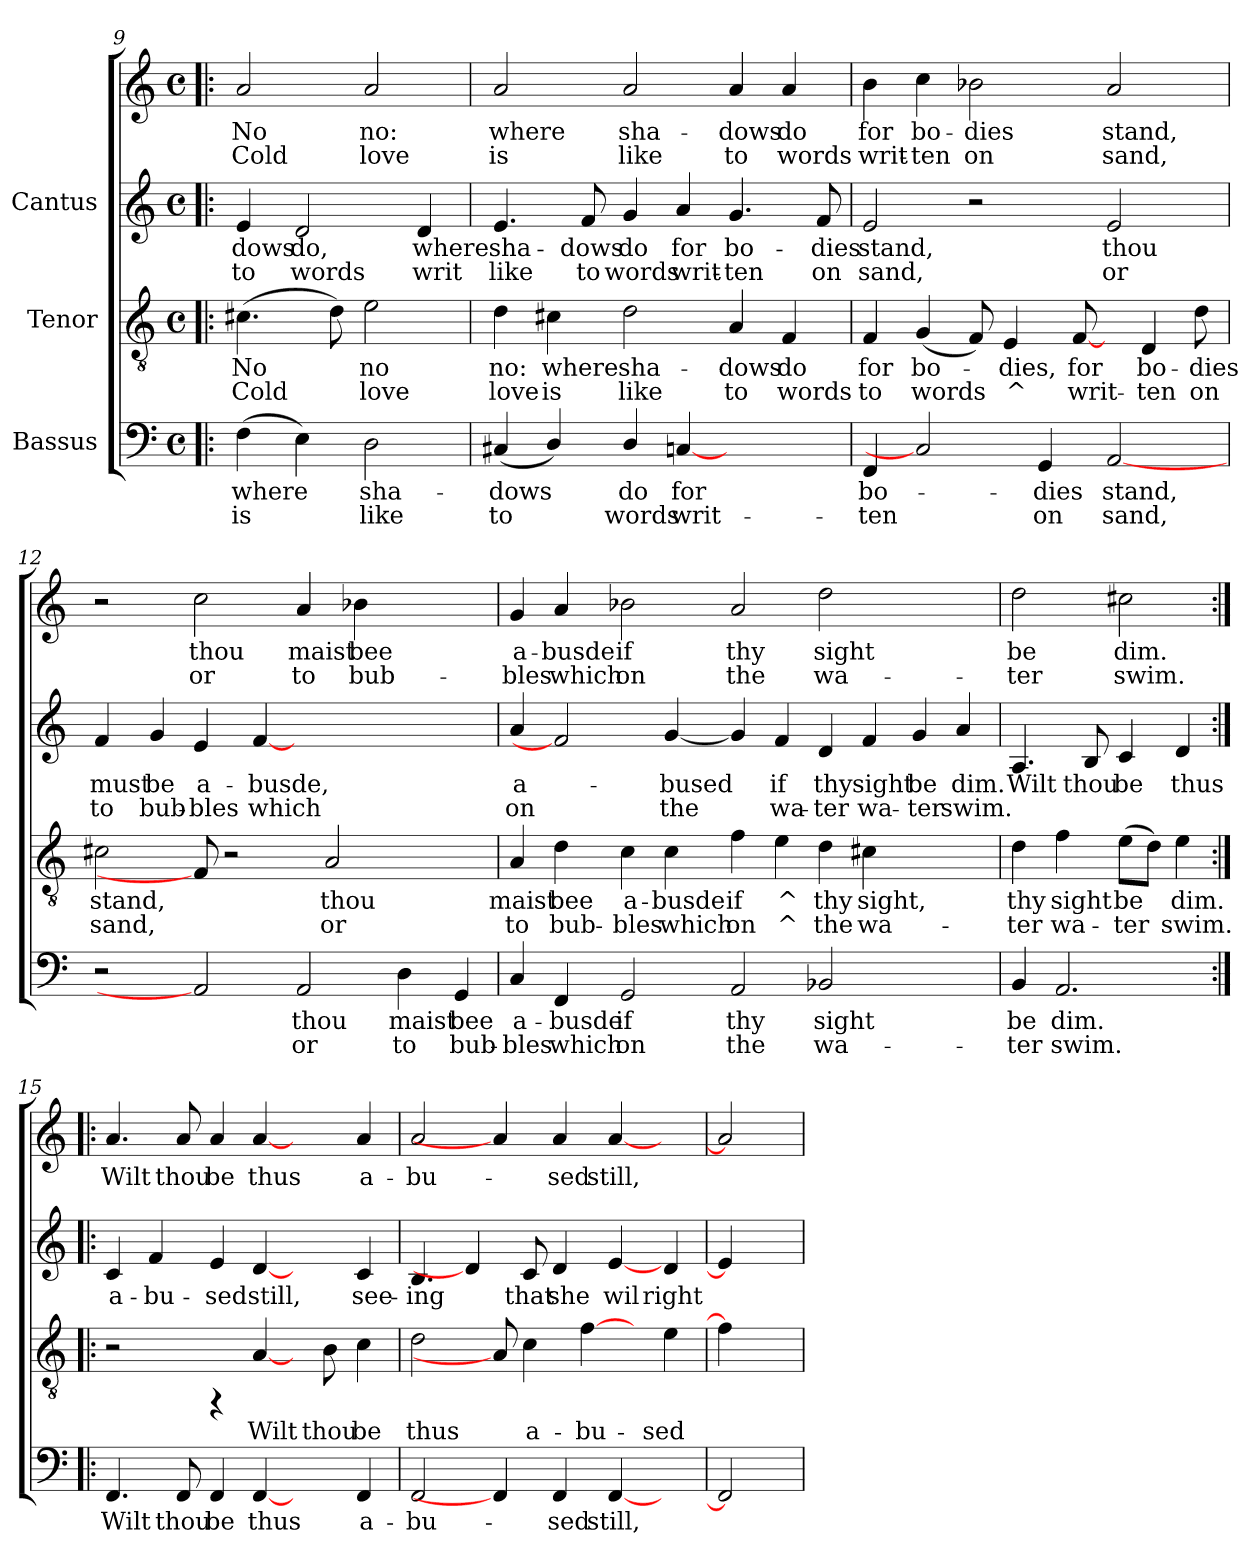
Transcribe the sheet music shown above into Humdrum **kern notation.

**kern	**text	**text	**kern	**text	**text	**kern	**text	**text	**kern	**text	**text
*part3	*part3	*part3	*part2	*part2	*part2	*part1	*part1	*part1	*part1	*part1	*part1
*staff4	*staff4	*staff4	*staff3	*staff3	*staff3	*staff2	*staff2	*staff2	*staff1	*staff1	*staff1
*I"Bassus	*	*	*I"Tenor	*	*	*I"Cantus	*	*	*	*	*
*clefF4	*	*	*clefGv2	*	*	*clefG2	*	*	*clefG2	*	*
*M4/4	*	*	*M4/4	*	*	*M4/4	*	*	*M4/4	*	*
*met(c)	*	*	*met(c)	*	*	*met(c)	*	*	*met(c)	*	*
=9!|:	=9!|:	=9!|:	=9!|:	=9!|:	=9!|:	=9!|:	=9!|:	=9!|:	=9!|:	=9!|:	=9!|:
!	!LO:LY:b:cj	!LO:LY:b:cj	!	!LO:LY:b:cj	!LO:LY:b:cj	!	!LO:LY:b:cj	!LO:LY:b:cj	!	!LO:LY:b:cj	!LO:LY:b:cj
(>4F\	where	is	(>4.c#X\	No	Cold	4e/	dows	to	2a/	No	Cold
!	!LO:LY:b:cj	!LO:LY:b:cj	!	!	!	!	!LO:LY:b:cj	!LO:LY:b:cj	!	!	!
4E\)	.	.	.	.	.	2d/	do,	words	.	.	.
!	!	!	!	!LO:LY:b:cj	!LO:LY:b:cj	!	!	!	!	!	!
.	.	.	8d\)	.	.	.	.	.	.	.	.
!	!LO:LY:b:cj	!LO:LY:b:cj	!	!LO:LY:b:cj	!LO:LY:b:cj	!	!	!	!	!LO:LY:b:cj	!LO:LY:b:cj
2D\	sha-	-like	2e\	no	love	.	.	.	2a/	no:	love
!	!	!	!	!	!	!	!LO:LY:b:cj	!LO:LY:b:cj	!	!	!
.	.	.	.	.	.	4d/	where	writ	.	.	.
!!LO:LB:g=z
=10	=10	=10	=10	=10	=10	=10	=10	=10	=10	=10	=10
!	!LO:LY:b:cj	!LO:LY:b:cj	!	!LO:LY:b:cj	!LO:LY:b:cj	!	!LO:LY:b:cj	!LO:LY:b:cj	!	!LO:LY:b:cj	!LO:LY:b:cj
(<4C#X/	dows	to	4d\	no:	love	4.e/	sha-	-like	2a/	where	is
!	!LO:LY:b:cj	!LO:LY:b:cj	!	!LO:LY:b:cj	!LO:LY:b:cj	!	!	!	!	!	!
4D/)	.	.	4c#X\	where	is	.	.	.	.	.	.
!	!	!	!	!	!	!	!LO:LY:b:cj	!LO:LY:b:cj	!	!	!
.	.	.	.	.	.	8f/	dows	to	.	.	.
!	!LO:LY:a:cj	!LO:LY:a:cj	!	!LO:LY:a:cj	!LO:LY:a:cj	!	!LO:LY:a:cj	!LO:LY:a:cj	!	!LO:LY:a:cj	!LO:LY:a:cj
4D/	do	words	2d\	sha-	-like	4g/	do	words	2a/	sha-	-like
!	!LO:LY:a:cj	!LO:LY:a:cj	!	!	!	!	!LO:LY:a:cj	!LO:LY:a:cj	!	!	!
[4C/	for	writ-	.	.	.	4a/	for	writ-	.	.	.
!	!	!	!	!LO:LY:a:cj	!LO:LY:a:cj	!	!LO:LY:a:cj	!LO:LY:a:cj	!	!LO:LY:a:cj	!LO:LY:a:cj
2ryy	.	.	4A/	dows	to	4.g/	-bo-	-ten	4a/	dows	to
!	!	!	!	!LO:LY:a:cj	!LO:LY:a:cj	!	!	!	!	!LO:LY:a:cj	!LO:LY:a:cj
.	.	.	4F/	do	words	.	.	.	4a/	do	words
!	!	!	!	!	!	!	!LO:LY:a:cj	!LO:LY:a:cj	!	!	!
.	.	.	.	.	.	8f/	dies	on	.	.	.
!!LO:LB:g=z
=11	=11	=11	=11	=11	=11	=11	=11	=11	=11	=11	=11
!	!LO:LY:b:cj	!LO:LY:b:cj	!	!LO:LY:b:cj	!LO:LY:b:cj	!	!LO:LY:b:cj	!LO:LY:b:cj	!	!LO:LY:b:cj	!LO:LY:b:cj
4FF/	-bo-	-ten	4F/	for	to	2e/	stand,	sand,	4b\	for	writ-
!	!	!	!	!LO:LY:b:cj	!LO:LY:b:cj	!	!	!	!	!LO:LY:b:cj	!LO:LY:b:cj
2C/]	.	.	(<4G/	bo-	-words	.	.	.	4cc\	-bo-	-ten
!	!	!	!	!LO:LY:a:cj	!LO:LY:a:cj	!	!	!	!	!LO:LY:a:cj	!LO:LY:a:cj
.	.	.	8F/)	.	.	2r	.	.	2b-X\	dies	on
!	!	!	!	!LO:LY:a:cj	!LO:LY:a:cj	!	!	!	!	!	!
.	.	.	4E/	dies,	^	.	.	.	.	.	.
!	!LO:LY:b:cj	!LO:LY:b:cj	!	!	!	!	!	!	!	!	!
4GG/	dies	on	.	.	.	.	.	.	.	.	.
!	!	!	!	!LO:LY:a:cj	!LO:LY:a:cj	!	!	!	!	!	!
.	.	.	[8F/	for	writ-	.	.	.	.	.	.
!	!LO:LY:a:cj	!LO:LY:a:cj	!	!	!	!	!LO:LY:a:cj	!LO:LY:a:cj	!	!LO:LY:a:cj	!LO:LY:a:cj
[2AA	stand,	sand,	8ryy	.	.	2e/	thou	or	2a/	stand,	sand,
!	!	!	!	!LO:LY:a:cj	!LO:LY:a:cj	!	!	!	!	!	!
.	.	.	4D/	-bo-	-ten	.	.	.	.	.	.
!	!	!	!	!LO:LY:a:cj	!LO:LY:a:cj	!	!	!	!	!	!
.	.	.	8d\	dies	on	.	.	.	.	.	.
=12	=12	=12	=12	=12	=12	=12	=12	=12	=12	=12	=12
!	!	!	!	!LO:LY:b:cj	!LO:LY:b:cj	!	!LO:LY:b:cj	!LO:LY:b:cj	!	!	!
2r	.	.	2c#X\	stand,	sand,	4f/	-must	to	2r	.	.
!	!	!	!	!	!	!	!LO:LY:b:cj	!LO:LY:b:cj	!	!	!
.	.	.	.	.	.	4g/	be	bub-	.	.	.
!	!	!	!	!	!	!	!LO:LY:b:cj	!LO:LY:b:cj	!	!LO:LY:b:cj	!LO:LY:b:cj
2AA]	.	.	8F/]	.	.	4e/	-a-	-bles	2cc\	thou	or
.	.	.	2r	.	.	.	.	.	.	.	.
!	!	!	!	!	!	!	!LO:LY:b:cj	!LO:LY:b:cj	!	!	!
.	.	.	.	.	.	[4f/	busde,	which	.	.	.
!	!LO:LY:b:cj	!LO:LY:b:cj	!	!	!	!	!	!	!	!LO:LY:b:cj	!LO:LY:b:cj
2AA/	thou	or	.	.	.	1ryy	.	.	4a/	maist	to
!	!	!	!	!LO:LY:b:cj	!LO:LY:b:cj	!	!	!	!	!	!
.	.	.	2A/	thou	or	.	.	.	.	.	.
!	!	!	!	!	!	!	!	!	!	!LO:LY:b:cj	!LO:LY:b:cj
.	.	.	.	.	.	.	.	.	4b-X\	bee	bub-
!	!LO:LY:b:cj	!LO:LY:b:cj	!	!	!	!	!	!	!	!	!
4D\	maist	to	.	.	.	.	.	.	2ryy	.	.
.	.	.	4.ryy	.	.	.	.	.	.	.	.
!	!LO:LY:b:cj	!LO:LY:b:cj	!	!	!	!	!	!	!	!	!
4GG/	bee	bub-	.	.	.	.	.	.	.	.	.
=13	=13	=13	=13	=13	=13	=13	=13	=13	=13	=13	=13
!	!LO:LY:b:cj	!LO:LY:b:cj	!	!LO:LY:b:cj	!LO:LY:b:cj	!	!LO:LY:b:cj	!LO:LY:b:cj	!	!LO:LY:b:cj	!LO:LY:b:cj
4C/	-a-	-bles	4A/	maist	to	4a/	-a-	-on	4g/	a-	-bles
!	!LO:LY:b:cj	!LO:LY:b:cj	!	!LO:LY:b:cj	!LO:LY:b:cj	!	!	!	!	!LO:LY:b:cj	!LO:LY:b:cj
4FF/	busde	which	4d\	bee	bub-	2f/]	.	.	4a/	busde	which
!	!LO:LY:b:cj	!LO:LY:b:cj	!	!LO:LY:b:cj	!LO:LY:b:cj	!	!	!	!	!LO:LY:b:cj	!LO:LY:b:cj
2GG/	if	on	4c\	-a-	-bles	.	.	.	2b-X\	if	on
!	!	!	!	!LO:LY:b:cj	!LO:LY:b:cj	!	!LO:LY:b:cj	!LO:LY:b:cj	!	!	!
.	.	.	4c\	busde	which	[<4g/	bused	the	.	.	.
!	!LO:LY:b:cj	!LO:LY:b:cj	!	!LO:LY:b:cj	!LO:LY:b:cj	!	!LO:LY:b:cj	!LO:LY:b:cj	!	!LO:LY:b:cj	!LO:LY:b:cj
2AA/	thy	the	4f\	if	on	4g/]	.	.	2a/	thy	the
!	!	!	!	!LO:LY:b:cj	!LO:LY:b:cj	!	!LO:LY:b:cj	!LO:LY:b:cj	!	!	!
.	.	.	4e\	^	^	4f/	if	wa-	.	.	.
!	!LO:LY:b:cj	!LO:LY:b:cj	!	!LO:LY:b:cj	!LO:LY:b:cj	!	!LO:LY:b:cj	!LO:LY:b:cj	!	!LO:LY:b:cj	!LO:LY:b:cj
2BB-X/	sight	wa-	4d\	thy	the	4d/	-thy	ter	2dd\	sight	wa-
!	!	!	!	!LO:LY:b:cj	!LO:LY:b:cj	!	!LO:LY:b:cj	!LO:LY:b:cj	!	!	!
.	.	.	4c#X\	sight,	wa-	4f/	sight	wa-	.	.	.
!	!	!	!	!	!	!	!LO:LY:b:cj	!LO:LY:b:cj	!	!	!
2ryy	.	.	2ryy	.	.	4g/	-be	ter	2ryy	.	.
!	!	!	!	!	!	!	!LO:LY:b:cj	!LO:LY:b:cj	!	!	!
.	.	.	.	.	.	4a/	dim.	swim.	.	.	.
!!LO:LB:g=z
=14	=14	=14	=14	=14	=14	=14	=14	=14	=14	=14	=14
!	!LO:LY:b:cj	!LO:LY:b:cj	!	!LO:LY:b:cj	!LO:LY:b:cj	!	!LO:LY:b:cj	!	!	!LO:LY:b:cj	!LO:LY:b:cj
4BB/	-be	ter	4d\	-thy	ter	4.A/	Wilt	.	2dd\	be	ter
!	!LO:LY:b:cj	!LO:LY:b:cj	!	!LO:LY:b:cj	!LO:LY:b:cj	!	!	!	!	!	!
2.AA/	dim.	swim.	4f\	sight	wa-	.	.	.	.	.	.
!	!	!	!	!	!	!	!LO:LY:b:cj	!	!	!	!
.	.	.	.	.	.	8B/	thou	.	.	.	.
!	!	!	!	!LO:LY:b:cj	!LO:LY:b:cj	!	!LO:LY:b:cj	!	!	!LO:LY:b:cj	!LO:LY:b:cj
.	.	.	(>8e\L	-be	ter	4c/	be	.	2cc#X\	dim.	swim.
!	!	!	!	!LO:LY:b:cj	!LO:LY:b:cj	!	!	!	!	!	!
.	.	.	8d\J)	.	.	.	.	.	.	.	.
!	!	!	!	!LO:LY:b:cj	!LO:LY:b:cj	!	!LO:LY:b:cj	!	!	!	!
.	.	.	4e\	dim.	swim.	4d/	thus	.	.	.	.
=15:|!|:	=15:|!|:	=15:|!|:	=15:|!|:	=15:|!|:	=15:|!|:	=15:|!|:	=15:|!|:	=15:|!|:	=15:|!|:	=15:|!|:	=15:|!|:
!	!LO:LY:b:cj	!	!	!	!	!	!LO:LY:b:cj	!	!	!LO:LY:b:cj	!
4.FF/	Wilt	.	2r	.	.	4c/	-a-	.	4.a/	Wilt	.
!	!	!	!	!	!	!	!LO:LY:b:cj	!	!	!	!
.	.	.	.	.	.	4f/	-bu-	.	.	.	.
!	!LO:LY:b:cj	!	!	!	!	!	!	!	!	!LO:LY:b:cj	!
8FF/	thou	.	.	.	.	.	.	.	8a/	thou	.
!	!LO:LY:b:cj	!	!	!	!	!	!LO:LY:b:cj	!	!	!LO:LY:b:cj	!
4FF/	be	.	4rFF	.	.	4e/	-sed	.	4a/	be	.
!	!LO:LY:b:cj	!	!	!LO:LY:b:cj	!	!	!LO:LY:b:cj	!	!	!LO:LY:b:cj	!
[4FF/	thus	.	[4A/	Wilt	.	[4d/	still,	.	[4a/	thus	.
4ryy	.	.	8ryy	.	.	4ryy	.	.	4ryy	.	.
!	!	!	!	!LO:LY:b:cj	!	!	!	!	!	!	!
.	.	.	8B\	thou	.	.	.	.	.	.	.
!	!LO:LY:b:cj	!	!	!LO:LY:b:cj	!	!	!LO:LY:b:cj	!	!	!LO:LY:b:cj	!
4FF/	a-	.	4c\	be	.	4c/	see-	.	4a/	a-	.
=16	=16	=16	=16	=16	=16	=16	=16	=16	=16	=16	=16
!	!LO:LY:b:cj	!	!	!LO:LY:b:cj	!	!	!LO:LY:b:cj	!	!	!LO:LY:b:cj	!
2FF/	-bu-	.	2d\	thus	.	4.B/	ing	.	2a/	-bu-	.
.	.	.	.	.	.	4d/]	.	.	.	.	.
4FF/]	.	.	8A/]	.	.	.	.	.	4a/]	.	.
!	!	!	!	!LO:LY:b:cj	!	!	!LO:LY:b:cj	!	!	!	!
.	.	.	4c\	a-	.	8c/	that	.	.	.	.
!	!LO:LY:b:cj	!	!	!	!	!	!LO:LY:b:cj	!	!	!LO:LY:b:cj	!
4FF/	-sed	.	.	.	.	4d/	she	.	4a/	-sed	.
!	!	!	!	!LO:LY:b:cj	!	!	!	!	!	!	!
.	.	.	[4f\	-bu-	.	.	.	.	.	.	.
!	!LO:LY:b:cj	!	!	!	!	!	!LO:LY:b:cj	!	!	!LO:LY:b:cj	!
[4FF/	still,	.	.	.	.	[4e/	wil	.	[4a/	still,	.
.	.	.	8ryy	.	.	.	.	.	.	.	.
!	!	!	!	!LO:LY:b:cj	!	!	!LO:LY:b:cj	!	!	!	!
4ryy	.	.	4e\	-sed	.	4d/	right	.	4ryy	.	.
=17	=17	=17	=17	=17	=17	=17	=17	=17	=17	=17	=17
2FF/]	.	.	4f\]	.	.	4e/]	.	.	2a/]	.	.
.	.	.	4ryy	.	.	4ryy	.	.	.	.	.
=	=	=	=	=	=	=	=	=	=	=	=
*-	*-	*-	*-	*-	*-	*-	*-	*-	*-	*-	*-
